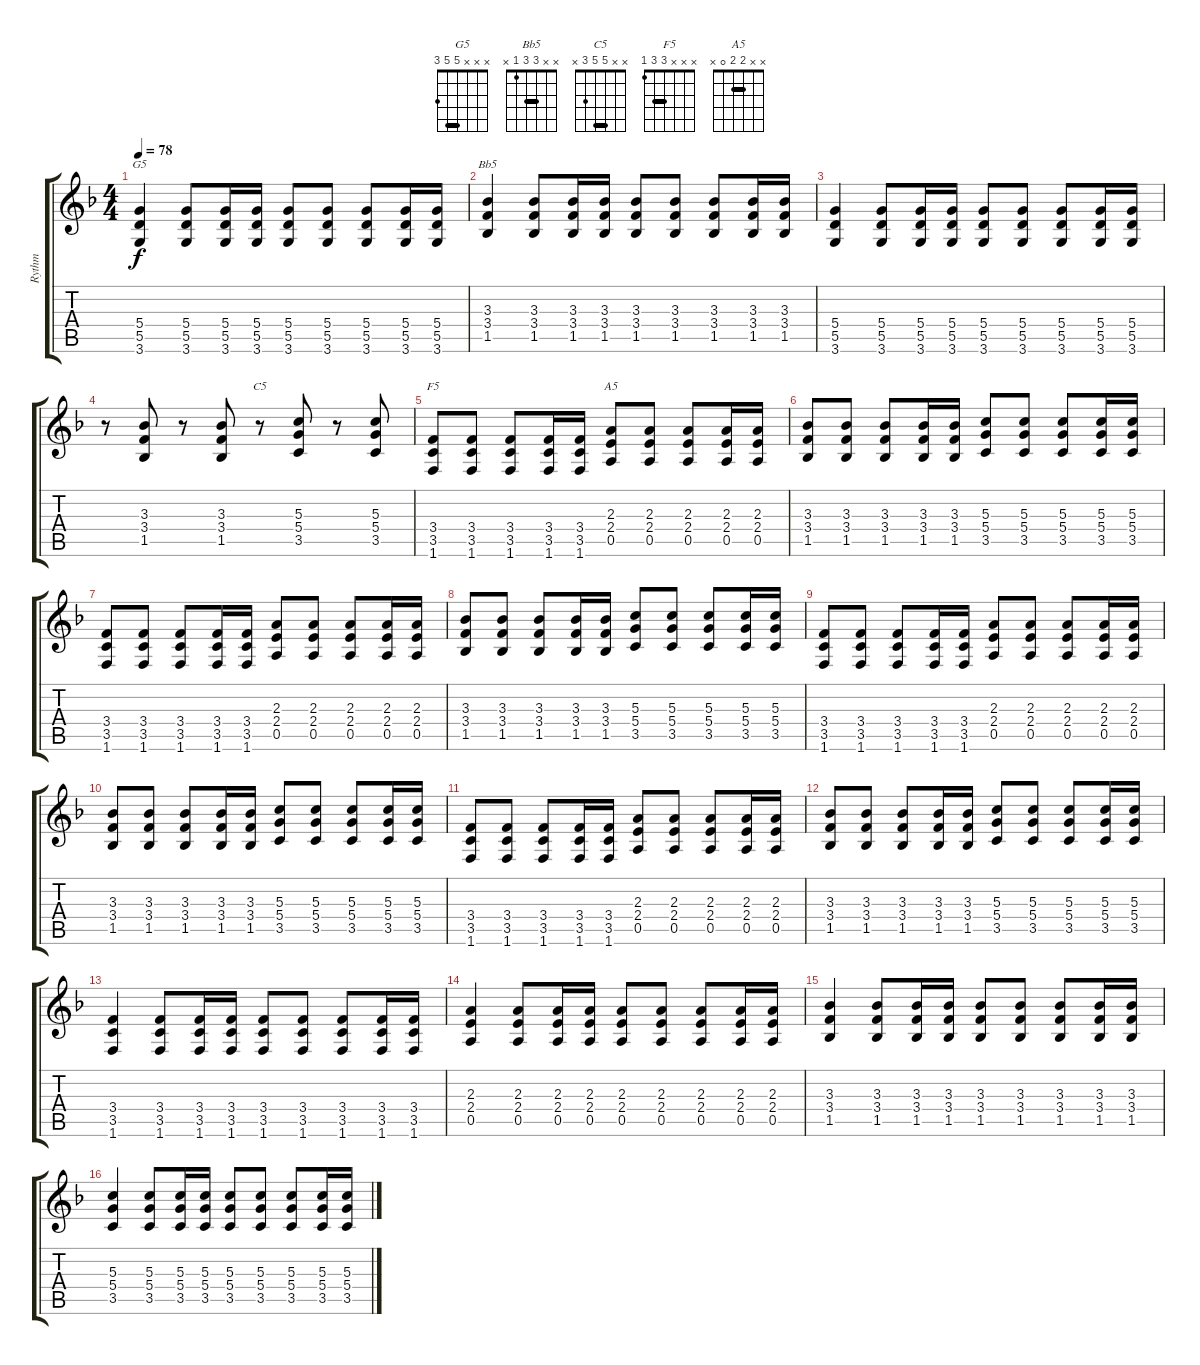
\track ("Rythm" "Rythm") {instrument acousticguitarsteel}
\staff {score tabs}
\tuning (E4 B3 G3 D3 A2 E2) {hide}
\chord ("G5" x x x 5 5 3) {barre 5}
\chord ("Bb5" x x 3 3 1 x) {barre 3}
\chord ("C5" x x 5 5 3 x) {barre 5}
\chord ("F5" x x x 3 3 1) {barre 3}
\chord ("A5" x x 2 2 0 x) {barre 2}
\ts (4 4)
\tempo 78
\clef g2
\ks dminor
(5.4 5.5 3.6).4{ch "G5" dy f} (5.4 5.5 3.6).8 (5.4 5.5 3.6).16 (5.4 5.5 3.6).16 (5.4 5.5 3.6).8 (5.4 5.5 3.6).8 (5.4 5.5 3.6).8 (5.4 5.5 3.6).16 (5.4 5.5 3.6).16 |
(3.3 3.4 1.5).4{ch "Bb5"} (3.3 3.4 1.5).8 (3.3 3.4 1.5).16 (3.3 3.4 1.5).16 (3.3 3.4 1.5).8 (3.3 3.4 1.5).8 (3.3 3.4 1.5).8 (3.3 3.4 1.5).16 (3.3 3.4 1.5).16 |
(5.4 5.5 3.6).4 (5.4 5.5 3.6).8 (5.4 5.5 3.6).16 (5.4 5.5 3.6).16 (5.4 5.5 3.6).8 (5.4 5.5 3.6).8 (5.4 5.5 3.6).8 (5.4 5.5 3.6).16 (5.4 5.5 3.6).16 |
r.8 (3.3 3.4 1.5).8 r.8 (3.3 3.4 1.5).8 r.8{ch "C5"} (5.3 5.4 3.5).8 r.8 (5.3 5.4 3.5).8 |
(3.4 3.5 1.6).8{ch "F5"} (3.4 3.5 1.6).8 (3.4 3.5 1.6).8 (3.4 3.5 1.6).16 (3.4 3.5 1.6).16 (2.3 2.4 0.5).8{ch "A5"} (2.3 2.4 0.5).8 (2.3 2.4 0.5).8 (2.3 2.4 0.5).16 (2.3 2.4 0.5).16 |
(3.3 3.4 1.5).8 (3.3 3.4 1.5).8 (3.3 3.4 1.5).8 (3.3 3.4 1.5).16 (3.3 3.4 1.5).16 (5.3 5.4 3.5).8 (5.3 5.4 3.5).8 (5.3 5.4 3.5).8 (5.3 5.4 3.5).16 (5.3 5.4 3.5).16 |
(3.4 3.5 1.6).8 (3.4 3.5 1.6).8 (3.4 3.5 1.6).8 (3.4 3.5 1.6).16 (3.4 3.5 1.6).16 (2.3 2.4 0.5).8 (2.3 2.4 0.5).8 (2.3 2.4 0.5).8 (2.3 2.4 0.5).16 (2.3 2.4 0.5).16 |
(3.3 3.4 1.5).8 (3.3 3.4 1.5).8 (3.3 3.4 1.5).8 (3.3 3.4 1.5).16 (3.3 3.4 1.5).16 (5.3 5.4 3.5).8 (5.3 5.4 3.5).8 (5.3 5.4 3.5).8 (5.3 5.4 3.5).16 (5.3 5.4 3.5).16 |
(3.4 3.5 1.6).8 (3.4 3.5 1.6).8 (3.4 3.5 1.6).8 (3.4 3.5 1.6).16 (3.4 3.5 1.6).16 (2.3 2.4 0.5).8 (2.3 2.4 0.5).8 (2.3 2.4 0.5).8 (2.3 2.4 0.5).16 (2.3 2.4 0.5).16 |
(3.3 3.4 1.5).8 (3.3 3.4 1.5).8 (3.3 3.4 1.5).8 (3.3 3.4 1.5).16 (3.3 3.4 1.5).16 (5.3 5.4 3.5).8 (5.3 5.4 3.5).8 (5.3 5.4 3.5).8 (5.3 5.4 3.5).16 (5.3 5.4 3.5).16 |
(3.4 3.5 1.6).8 (3.4 3.5 1.6).8 (3.4 3.5 1.6).8 (3.4 3.5 1.6).16 (3.4 3.5 1.6).16 (2.3 2.4 0.5).8 (2.3 2.4 0.5).8 (2.3 2.4 0.5).8 (2.3 2.4 0.5).16 (2.3 2.4 0.5).16 |
(3.3 3.4 1.5).8 (3.3 3.4 1.5).8 (3.3 3.4 1.5).8 (3.3 3.4 1.5).16 (3.3 3.4 1.5).16 (5.3 5.4 3.5).8 (5.3 5.4 3.5).8 (5.3 5.4 3.5).8 (5.3 5.4 3.5).16 (5.3 5.4 3.5).16 |
(3.4 3.5 1.6).4 (3.4 3.5 1.6).8 (3.4 3.5 1.6).16 (3.4 3.5 1.6).16 (3.4 3.5 1.6).8 (3.4 3.5 1.6).8 (3.4 3.5 1.6).8 (3.4 3.5 1.6).16 (3.4 3.5 1.6).16 |
(2.3 2.4 0.5).4 (2.3 2.4 0.5).8 (2.3 2.4 0.5).16 (2.3 2.4 0.5).16 (2.3 2.4 0.5).8 (2.3 2.4 0.5).8 (2.3 2.4 0.5).8 (2.3 2.4 0.5).16 (2.3 2.4 0.5).16 |
(3.3 3.4 1.5).4 (3.3 3.4 1.5).8 (3.3 3.4 1.5).16 (3.3 3.4 1.5).16 (3.3 3.4 1.5).8 (3.3 3.4 1.5).8 (3.3 3.4 1.5).8 (3.3 3.4 1.5).16 (3.3 3.4 1.5).16 |
(5.3 5.4 3.5).4 (5.3 5.4 3.5).8 (5.3 5.4 3.5).16 (5.3 5.4 3.5).16 (5.3 5.4 3.5).8 (5.3 5.4 3.5).8 (5.3 5.4 3.5).8 (5.3 5.4 3.5).16 (5.3 5.4 3.5).16
